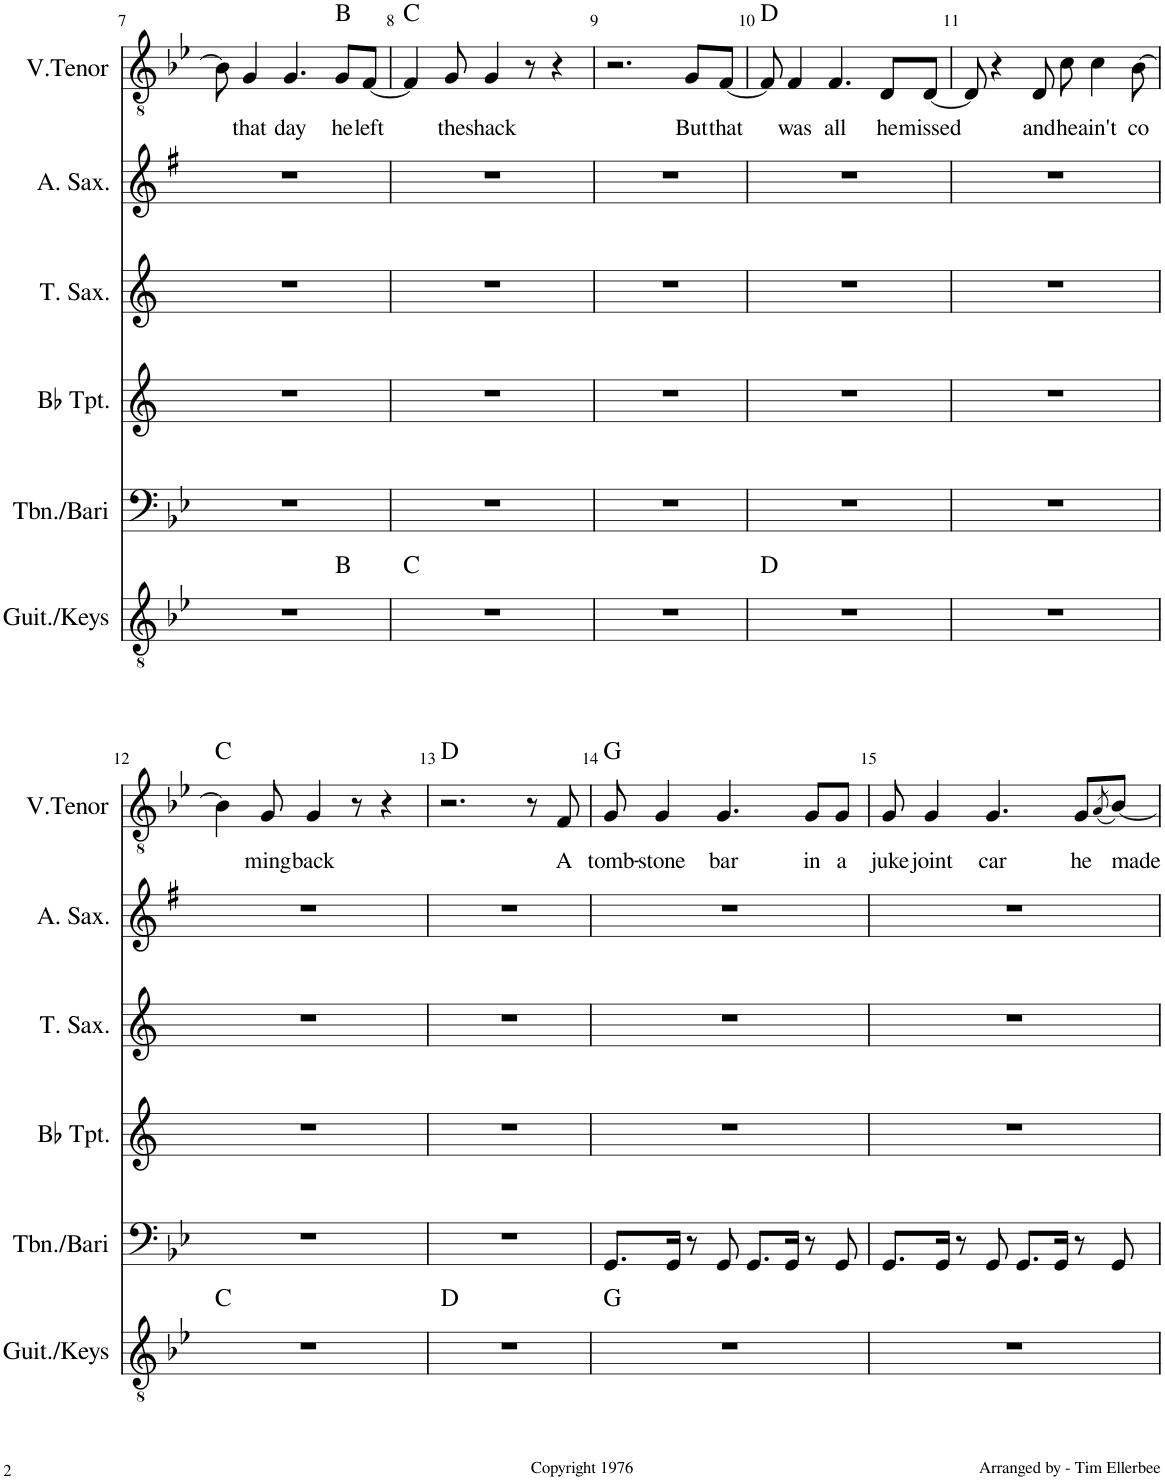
**kern	**harte	**kern	**kern	**kern	**kern	**kern	**text	**harte
*part6	*part6	*part5	*part4	*part3	*part2	*part1	*part1	*part1
*staff6	*	*staff5	*staff4	*staff3	*staff2	*staff1	*staff1	*
*I"Guit./Keys	*	*I"T-bone/Bari	*I"Bb Trumpet	*I"Tenor Saxophone	*I"Alto Saxophone	*I"V. Tenor	*	*
*I'Guit./Keys	*	*I'Tbn./Bari	*I'Bb Tpt.	*I'T. Sax.	*I'A. Sax.	*I'V.Tenor	*	*
!!LO:PB:g=z
*clefGv2	*	*clefF4	*clefG2	*clefG2	*clefG2	*clefGv2	*	*
*	*	*	*Trd1c2	*Trd8c14	*Trd5c9	*	*	*
*k[b-e-]	*	*k[b-e-]	*k[]	*k[]	*k[f#]	*k[b-e-]	*	*
*M4/4	*	*M4/4	*M4/4	*M4/4	*M4/4	*M4/4	*	*
=7	=7	=7	=7	=7	=7	=7	=7	=7
*^	*	*	*	*	*	*	*	*
1r	2.ryy	.	1r	1r	1r	1r	8B\]	.	.
!	!	!	!	!	!	!	!	!LO:LY:b	!
.	.	.	.	.	.	.	4G/	that	.
!	!	!	!	!	!	!	!	!LO:LY:b	!
.	.	.	.	.	.	.	4.G/	day	.
!	!	!	!	!	!	!	!	!LO:LY:b	!
.	4ryy	B:maj	.	.	.	.	8G/L	he	B:maj
!	!	!	!	!	!	!	!	!LO:LY:b	!
.	.	.	.	.	.	.	[8F/J	left	.
*v	*v	*	*	*	*	*	*	*	*
=8	=8	=8	=8	=8	=8	=8	=8	=8
1r	C:maj	1r	1r	1r	1r	4F/]	.	C:maj
!	!	!	!	!	!	!	!LO:LY:b	!
.	.	.	.	.	.	8G/	the	.
!	!	!	!	!	!	!	!LO:LY:b	!
.	.	.	.	.	.	4G/	shack	.
.	.	.	.	.	.	8r	.	.
.	.	.	.	.	.	4r	.	.
=9	=9	=9	=9	=9	=9	=9	=9	=9
1r	.	1r	1r	1r	1r	2.r	.	.
!	!	!	!	!	!	!	!LO:LY:b	!
.	.	.	.	.	.	8G/L	But	.
!	!	!	!	!	!	!	!LO:LY:b	!
.	.	.	.	.	.	[8F/J	that	.
=10	=10	=10	=10	=10	=10	=10	=10	=10
1r	D:maj	1r	1r	1r	1r	8F/]	.	D:maj
!	!	!	!	!	!	!	!LO:LY:b	!
.	.	.	.	.	.	4F/	was	.
!	!	!	!	!	!	!	!LO:LY:b	!
.	.	.	.	.	.	4.F/	all	.
!	!	!	!	!	!	!	!LO:LY:b	!
.	.	.	.	.	.	8D/L	he	.
!	!	!	!	!	!	!	!LO:LY:b	!
.	.	.	.	.	.	[8D/J	missed	.
=11	=11	=11	=11	=11	=11	=11	=11	=11
1r	.	1r	1r	1r	1r	8D/]	.	.
.	.	.	.	.	.	4r	.	.
!	!	!	!	!	!	!	!LO:LY:b	!
.	.	.	.	.	.	8D/	and	.
!	!	!	!	!	!	!	!LO:LY:b	!
.	.	.	.	.	.	8c\	he	.
!	!	!	!	!	!	!	!LO:LY:b	!
.	.	.	.	.	.	4c\	ain't	.
!	!	!	!	!	!	!	!LO:LY:b	!
.	.	.	.	.	.	[8B-\	co	.
!!LO:LB:g=z
=12	=12	=12	=12	=12	=12	=12	=12	=12
1r	C:maj	1r	1r	1r	1r	4B-\]	.	C:maj
!	!	!	!	!	!	!	!LO:LY:b	!
.	.	.	.	.	.	8G/	ming	.
!	!	!	!	!	!	!	!LO:LY:b	!
.	.	.	.	.	.	4G/	back	.
.	.	.	.	.	.	8r	.	.
.	.	.	.	.	.	4r	.	.
=13	=13	=13	=13	=13	=13	=13	=13	=13
1r	D:maj	1r	1r	1r	1r	2.r	.	D:maj
.	.	.	.	.	.	8r	.	.
!	!	!	!	!	!	!	!LO:LY:b	!
.	.	.	.	.	.	8F/	A	.
=14	=14	=14	=14	=14	=14	=14	=14	=14
!	!	!	!	!	!	!	!LO:LY:b	!
1r	G:maj	8.GG/L	1r	1r	1r	8G/	tomb-	G:maj
!	!	!	!	!	!	!	!LO:LY:b	!
.	.	.	.	.	.	4G/	-stone	.
.	.	16GG/Jk	.	.	.	.	.	.
.	.	8r	.	.	.	.	.	.
!	!	!	!	!	!	!	!LO:LY:b	!
.	.	8GG/	.	.	.	4.G/	bar	.
.	.	8.GG/L	.	.	.	.	.	.
.	.	16GG/Jk	.	.	.	.	.	.
!	!	!	!	!	!	!	!LO:LY:b	!
.	.	8r	.	.	.	8G/L	in	.
!	!	!	!	!	!	!	!LO:LY:b	!
.	.	8GG/	.	.	.	8G/J	a	.
=15	=15	=15	=15	=15	=15	=15	=15	=15
!	!	!	!	!	!	!	!LO:LY:b	!
1r	.	8.GG/L	1r	1r	1r	8G/	juke	.
!	!	!	!	!	!	!	!LO:LY:b	!
.	.	.	.	.	.	4G/	joint	.
.	.	16GG/Jk	.	.	.	.	.	.
.	.	8r	.	.	.	.	.	.
!	!	!	!	!	!	!	!LO:LY:b	!
.	.	8GG/	.	.	.	4.G/	car	.
.	.	8.GG/L	.	.	.	.	.	.
.	.	16GG/Jk	.	.	.	.	.	.
!	!	!	!	!	!	!	!LO:LY:b	!
.	.	8r	.	.	.	8G/L	he	.
.	.	.	.	.	.	(8qA/	.	.
!	!	!	!	!	!	!	!LO:LY:b	!
.	.	8GG/	.	.	.	[8B-/J)	made	.
=	=	=	=	=	=	=	=	=
*-	*-	*-	*-	*-	*-	*-	*-	*-
